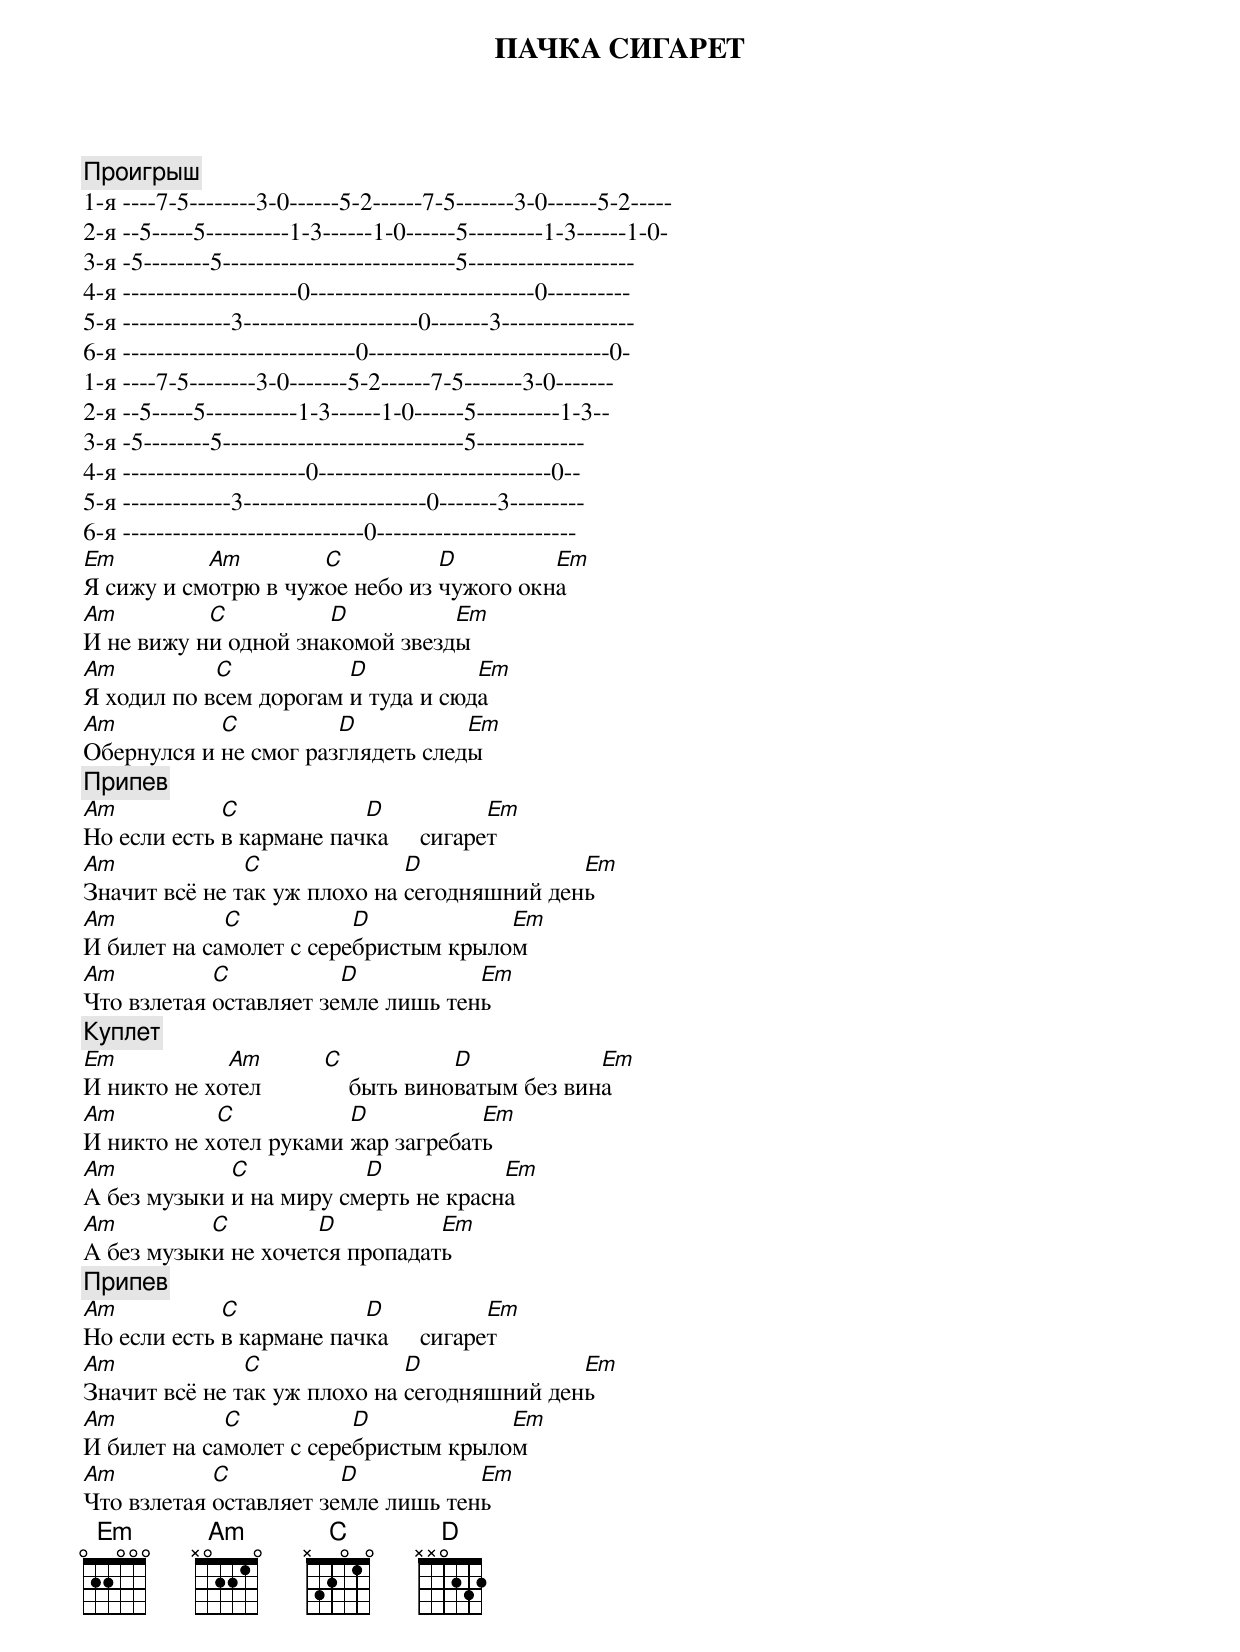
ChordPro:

{title: ПАЧКА СИГАРЕТ}
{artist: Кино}

{c: Проигрыш}
1-я ----7-5--------3-0------5-2------7-5-------3-0------5-2-----
2-я --5-----5----------1-3------1-0------5---------1-3------1-0-
3-я -5--------5----------------------------5--------------------
4-я ---------------------0---------------------------0----------
5-я -------------3---------------------0-------3----------------
6-я ----------------------------0-----------------------------0-
1-я ----7-5--------3-0-------5-2------7-5-------3-0-------
2-я --5-----5-----------1-3------1-0------5----------1-3--
3-я -5--------5-----------------------------5-------------
4-я ----------------------0----------------------------0--
5-я -------------3----------------------0-------3---------
6-я -----------------------------0------------------------
[Em]Я сижу и см[Am]отрю в чуж[C]ое небо из [D]чужого окн[Em]а
[Am]И не вижу н[C]и одной зна[D]комой звезд[Em]ы
[Am]Я ходил по в[C]сем дорогам [D]и туда и сюд[Em]а
[Am]Обернулся и [C]не смог раз[D]глядеть след[Em]ы
{c: Припев}
[Am]Но если есть [C]в кармане пач[D]ка     сигаре[Em]т
[Am]Значит всё не т[C]ак уж плохо на [D]сегодняшний ден[Em]ь
[Am]И билет на са[C]молет с сере[D]бристым крыло[Em]м
[Am]Что взлетая [C]оставляет зе[D]мле лишь тен[Em]ь
{c: Куплет}
[Em]И никто не хо[Am]тел          [C]    быть вино[D]ватым без вин[Em]а
[Am]И никто не х[C]отел руками [D]жар загребат[Em]ь
[Am]А без музыки [C]и на миру см[D]ерть не красн[Em]а
[Am]А без музык[C]и не хочет[D]ся пропадат[Em]ь
{c: Припев}
[Am]Но если есть [C]в кармане пач[D]ка     сигаре[Em]т
[Am]Значит всё не т[C]ак уж плохо на [D]сегодняшний ден[Em]ь
[Am]И билет на са[C]молет с сере[D]бристым крыло[Em]м
[Am]Что взлетая [C]оставляет зе[D]мле лишь тен[Em]ь
